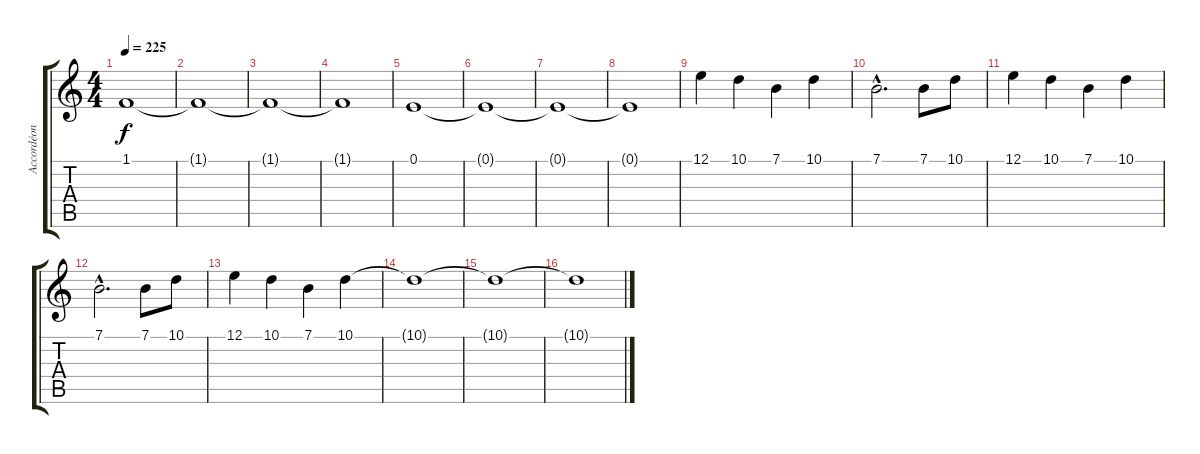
\track ("Accordéon" "Accordéon") {instrument accordion}
\staff {score tabs}
\tuning (E4 B3 G3 D3 A2 E2) {hide}
\ts (4 4)
\tempo 225
\clef g2
\ks c
1.1.1{dy f} |
1.1{t}.1 |
1.1{t}.1 |
1.1{t}.1 |
0.1.1 |
0.1{t}.1 |
0.1{t}.1 |
0.1{t}.1 |
12.1.4 10.1.4 7.1.4 10.1.4 |
7.1{hac}.2{d} 7.1.8 10.1.8 |
12.1.4 10.1.4 7.1.4 10.1.4 |
7.1{hac}.2{d} 7.1.8 10.1.8 |
12.1.4 10.1.4 7.1.4 10.1.4 |
10.1{t}.1 |
10.1{t}.1 |
10.1{t}.1
